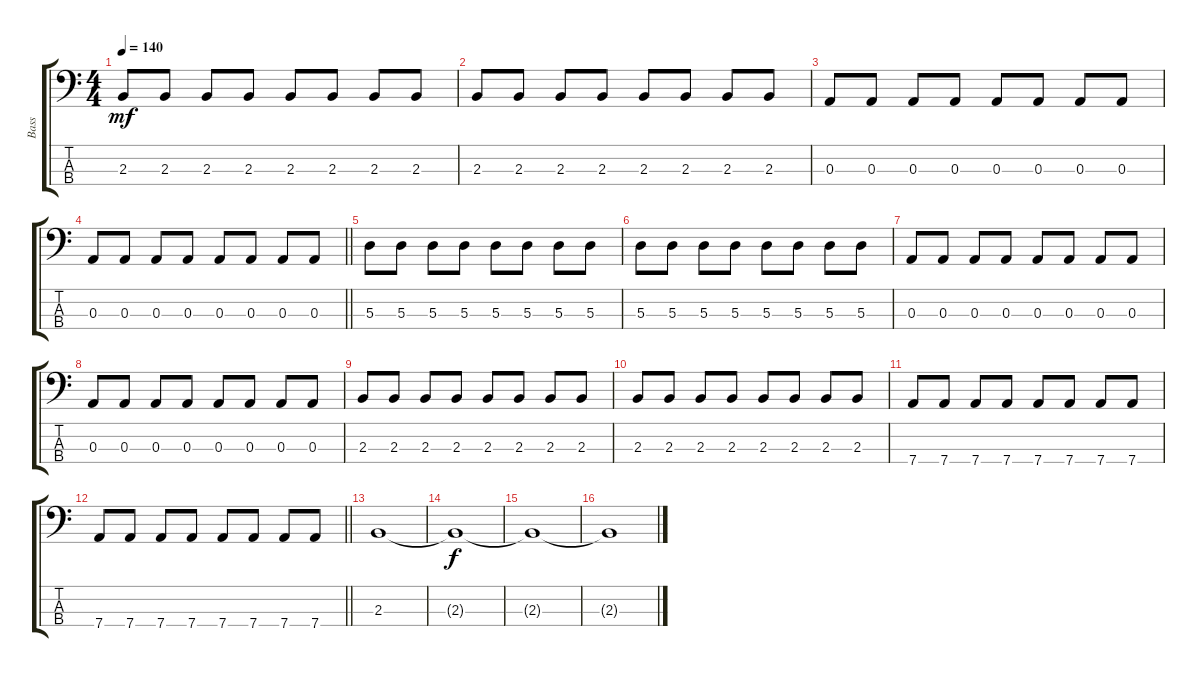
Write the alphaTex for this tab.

\track ("Bass" "Bass") {instrument electricbassfinger}
\staff {score tabs}
\tuning (G2 D2 A1 D1) {hide}
\ts (4 4)
\tempo 140
\clef f4
\ks c
2.3.8{dy mf} 2.3.8 2.3.8 2.3.8 2.3.8 2.3.8 2.3.8 2.3.8 |
2.3.8 2.3.8 2.3.8 2.3.8 2.3.8 2.3.8 2.3.8 2.3.8 |
0.3.8 0.3.8 0.3.8 0.3.8 0.3.8 0.3.8 0.3.8 0.3.8 |
\barLineRight lightlight
0.3.8 0.3.8 0.3.8 0.3.8 0.3.8 0.3.8 0.3.8 0.3.8 |
5.3.8 5.3.8 5.3.8 5.3.8 5.3.8 5.3.8 5.3.8 5.3.8 |
5.3.8 5.3.8 5.3.8 5.3.8 5.3.8 5.3.8 5.3.8 5.3.8 |
0.3.8 0.3.8 0.3.8 0.3.8 0.3.8 0.3.8 0.3.8 0.3.8 |
0.3.8 0.3.8 0.3.8 0.3.8 0.3.8 0.3.8 0.3.8 0.3.8 |
2.3.8 2.3.8 2.3.8 2.3.8 2.3.8 2.3.8 2.3.8 2.3.8 |
2.3.8 2.3.8 2.3.8 2.3.8 2.3.8 2.3.8 2.3.8 2.3.8 |
7.4.8 7.4.8 7.4.8 7.4.8 7.4.8 7.4.8 7.4.8 7.4.8 |
\barLineRight lightlight
7.4.8 7.4.8 7.4.8 7.4.8 7.4.8 7.4.8 7.4.8 7.4.8 |
2.3.1 |
2.3{t}.1{dy f} |
2.3{t}.1 |
2.3{t}.1
